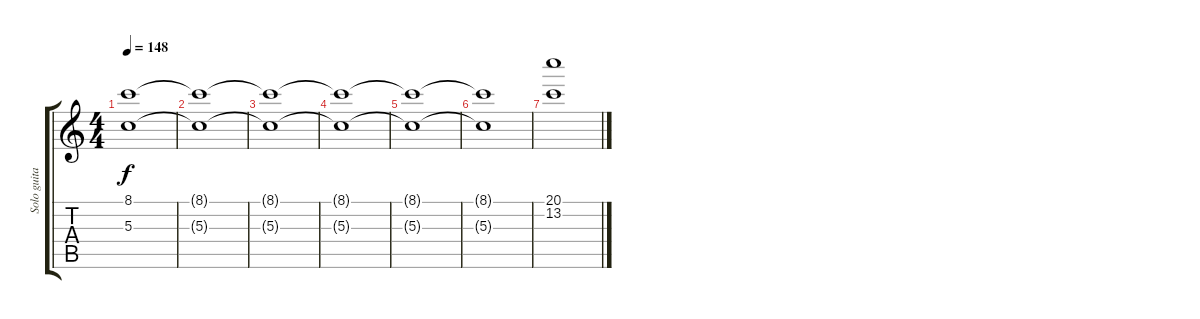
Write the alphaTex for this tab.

\track ("Solo guitar 2" "Solo guita") {instrument distortionguitar}
\staff {score tabs}
\tuning (E4 B3 G3 D3 A2 E2) {hide}
\ts (4 4)
\tempo 148
\clef g2
\ks c
(8.1{t} 5.3{t}).1{dy f} |
(8.1{t} 5.3{t}).1 |
(8.1{t} 5.3{t}).1 |
(8.1{t} 5.3{t}).1 |
(8.1{t} 5.3{t}).1 |
(8.1{t} 5.3{t}).1 |
(20.1 13.2).1{volume 13}
